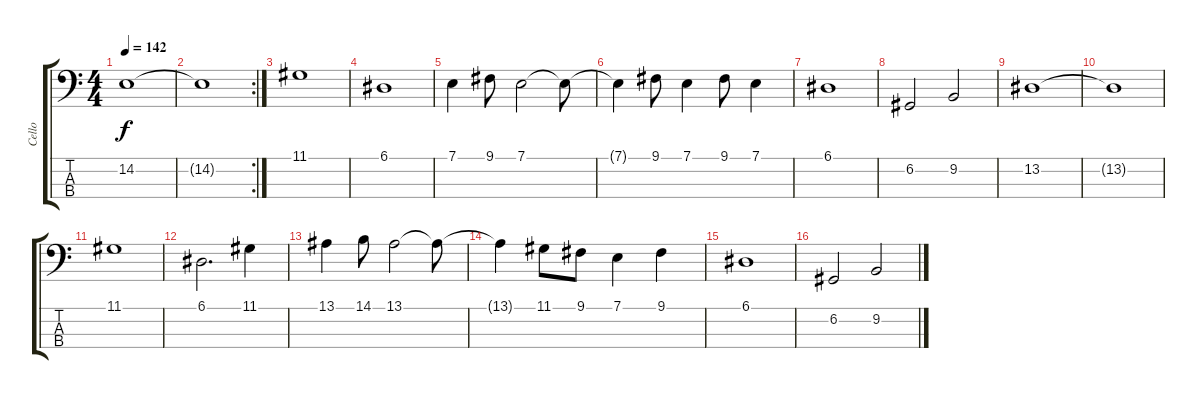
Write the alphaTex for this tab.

\track ("Cello" "Cello") {instrument cello}
\staff {score tabs}
\tuning (A2 D2 G1 C1) {hide}
\ts (4 4)
\tempo 142
\clef f4
\ks c
14.2.1{dy f} |
\rc 2
14.2{t}.1 |
11.1.1 |
6.1.1 |
7.1.4 9.1.8 7.1.2 7.1{t}.8 |
7.1{t}.4 9.1.8 7.1.4 9.1.8 7.1.4 |
6.1.1 |
6.2.2 9.2.2 |
13.2.1 |
13.2{t}.1 |
11.1.1 |
6.1.2{d} 11.1.4 |
13.1.4 14.1.8 13.1.2 13.1{t}.8 |
13.1{t}.4 11.1.8 9.1.8 7.1.4 9.1.4 |
6.1.1 |
6.2.2 9.2.2
